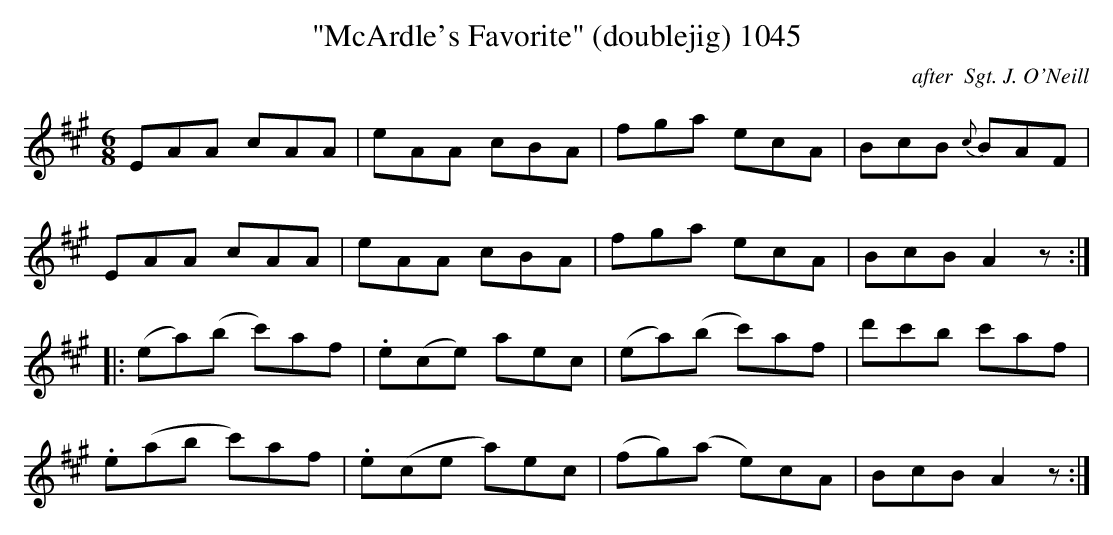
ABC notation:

X:1
T:"McArdle's Favorite" (doublejig) 1045
C:after  Sgt. J. O'Neill
BRENNAN July 2003 (HTTP://WWW.SOSYOURMOM.COM)
M:6/8
L:1/8
K:A
EAA cAA|eAA cBA|fga ecA|BcB {c}BAF|
EAA cAA|eAA cBA|fga ecA|BcB A2z:|
|:(ea)(b c')af|.e(ce) aec|(ea)(b c')af|d'c'b c'af|
.e(ab c')af|.e(ce a)ec|(fg)(a e)cA|BcB A2z:|
